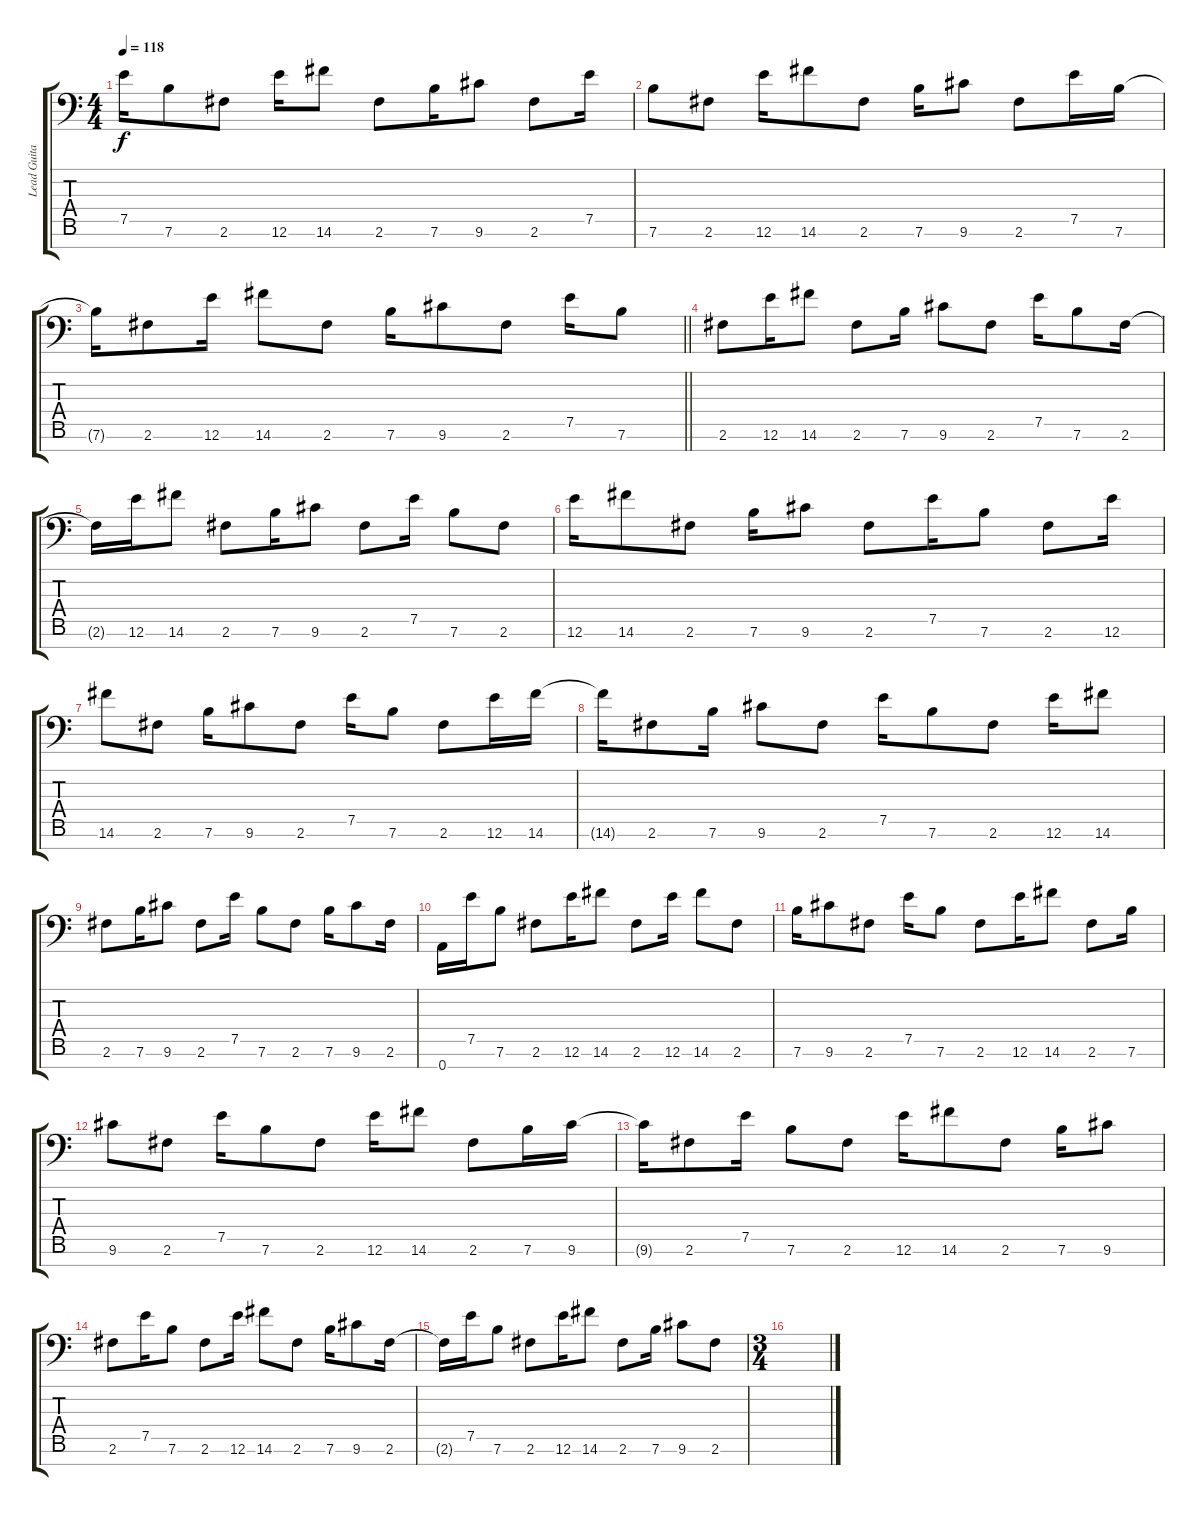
\track ("Lead Guitar #2" "Lead Guita") {instrument distortionguitar}
\staff {score tabs}
\tuning (D4 A3 E3 D3 A2 E2 A1) {hide}
\ts (4 4)
\tempo 118
\clef f4
\ks c
7.5.16{dy f} 7.6.8 2.6.8 12.6.16 14.6.8 2.6.8{volume 10} 7.6.16 9.6.8 2.6.8 7.5.16 |
7.6.8 2.6.8 12.6.16 14.6.8 2.6.8 7.6.16 9.6.8 2.6.8 7.5.16 7.6.16 |
\barLineRight lightlight
7.6{t}.16 2.6.8 12.6.16 14.6.8 2.6.8 7.6.16 9.6.8 2.6.8 7.5.16 7.6.8 |
\section ("" "")
2.6.8 12.6.16 14.6.8 2.6.8 7.6.16 9.6.8 2.6.8 7.5.16 7.6.8 2.6.16 |
2.6{t}.16 12.6.16 14.6.8 2.6.8 7.6.16 9.6.8 2.6.8 7.5.16 7.6.8 2.6.8 |
12.6.16 14.6.8 2.6.8 7.6.16 9.6.8 2.6.8 7.5.16 7.6.8 2.6.8 12.6.16 |
14.6.8 2.6.8 7.6.16 9.6.8 2.6.8 7.5.16 7.6.8 2.6.8 12.6.16 14.6.16 |
14.6{t}.16 2.6.8 7.6.16 9.6.8 2.6.8 7.5.16 7.6.8 2.6.8 12.6.16 14.6.8 |
2.6.8 7.6.16 9.6.8 2.6.8 7.5.16 7.6.8 2.6.8 7.6.16 9.6.8 2.6.16 |
0.7.16 7.5.16 7.6.8 2.6.8 12.6.16 14.6.8 2.6.8 12.6.16 14.6.8 2.6.8 |
7.6.16 9.6.8 2.6.8 7.5.16 7.6.8 2.6.8 12.6.16 14.6.8 2.6.8 7.6.16 |
9.6.8 2.6.8 7.5.16 7.6.8 2.6.8 12.6.16 14.6.8 2.6.8 7.6.16 9.6.16 |
9.6{t}.16 2.6.8 7.5.16 7.6.8 2.6.8 12.6.16 14.6.8 2.6.8 7.6.16 9.6.8 |
2.6.8 7.5.16 7.6.8 2.6.8 12.6.16 14.6.8 2.6.8 7.6.16 9.6.8 2.6.16 |
2.6{t}.16 7.5.16 7.6.8 2.6.8 12.6.16 14.6.8 2.6.8 7.6.16 9.6.8 2.6.8 |
\ts (3 4)
\section ("" "")
